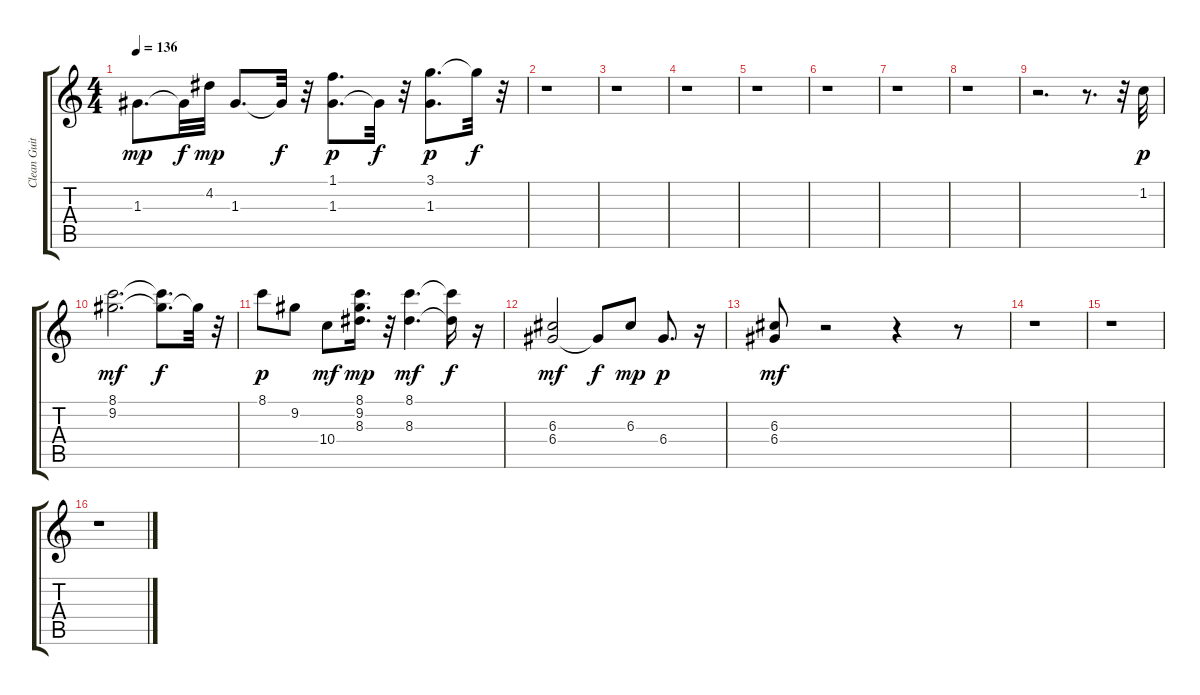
\track ("Clean Guitar II" "Clean Guit") {instrument electricguitarclean}
\staff {score tabs}
\tuning (E4 B3 G3 D3 A2 E2) {hide}
\ts (4 4)
\tempo 136
\clef g2
\ks c
1.3.8{d dy mp} 1.3{t}.32{dy f} 4.2.32{dy mp} 1.3.8{d} 1.3{t}.32{dy f} r.32 (1.1 1.3).8{d dy p} 1.3{t}.32{dy f} r.32 (3.1 1.3).8{d dy p} 3.1{t}.32{dy f} r.32 |
r.1 |
r.1 |
r.1 |
r.1 |
r.1 |
r.1 |
r.1 |
r.2{d} r.8{d} r.32 1.2.32{dy p} |
(8.1 9.2).2{d dy mf} (8.1{t} 9.2{t}).8{d dy f} 9.2{t}.32 r.32 |
8.1.8{dy p} 9.2.8 10.4.8{dy mf} (8.1 9.2 8.3).16{d dy mp} r.32 (8.1 8.3).4{d dy mf} (8.1{t} 8.3{t}).16{dy f} r.16 |
(6.3 6.4).2{dy mf} 6.4{t}.8{dy f} 6.3.8{dy mp} 6.4.8{d dy p} r.16 |
(6.3 6.4).8{dy mf} r.2 r.4 r.8 |
r.1 |
r.1 |
r.1
